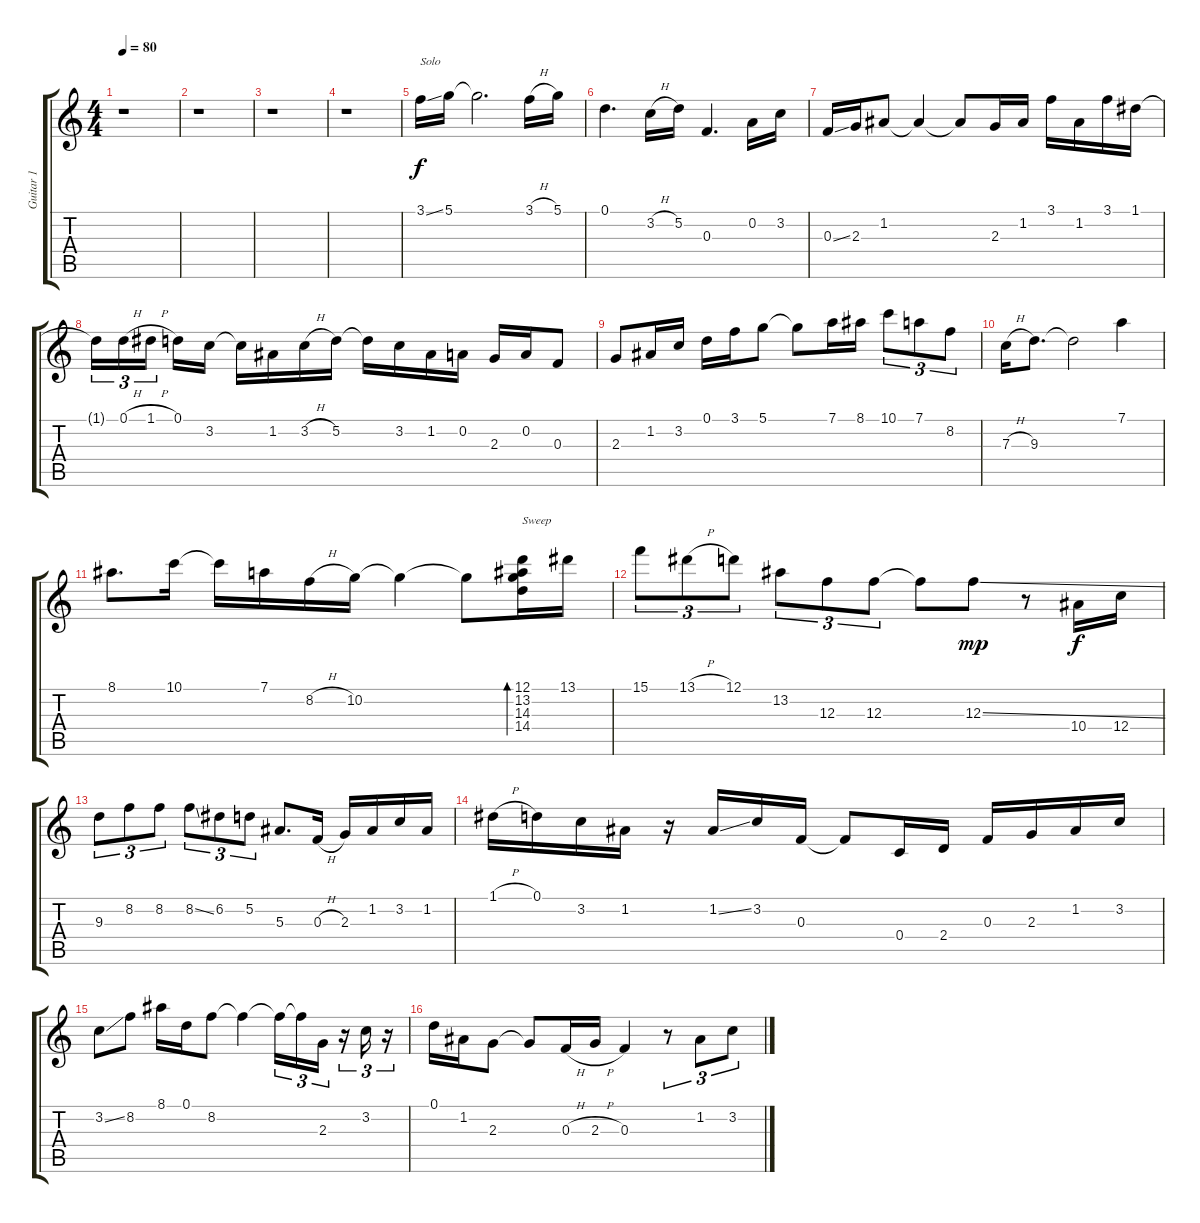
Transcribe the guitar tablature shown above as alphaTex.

\track ("Guitar 1" "Guitar 1") {instrument acousticguitarsteel}
\staff {score tabs}
\tuning (D4 A3 F3 C3 G2 D2) {hide}
\ts (4 4)
\tempo 80
\clef g2
\ks c
r.1{dy f} |
r.1 |
r.1 |
r.1 |
3.1{ss}.16{txt "Solo"} 5.1.16 5.1{t}.2{d} 3.1{h}.16 5.1.16 |
0.1.4{d} 3.2{h}.16 5.2.16 0.3.4{d} 0.2.16 3.2.16 |
0.3{ss}.16 2.3.16 1.2.8 1.2{t}.4 1.2{t}.8 2.3.16 1.2.16 3.1.16 1.2.16 3.1.16 1.1.16 |
1.1{t}.16{tu (3 2)} 0.1{h}.16{tu (3 2)} 1.1{h}.16{tu (3 2) beam splitsecondary} 0.1.16 3.2.16 3.2{t}.16 1.2.16 3.2{h}.16 5.2.16 5.2{t}.16 3.2.16 1.2.16 0.2.16 2.3.16 0.2.16 0.3.8 |
2.3.8 1.2.16 3.2.16 0.1.16 3.1.16 5.1.8 5.1{t}.8 7.1.16 8.1.16 10.1.8{tu (3 2)} 7.1.8{tu (3 2)} 8.2.8{tu (3 2)} |
7.3{h}.16 9.3.8{d} 9.3{t}.2 7.1.4 |
8.1.8{d} 10.1.16 10.1{t}.16 7.1.16 8.2{h}.16 10.2.16 10.2{t}.4 10.2{t}.8 (12.1 13.2 14.3 14.4).16{bd 120 txt "Sweep"} 13.1.16 |
15.1.8{tu (3 2)} 13.1{h}.8{tu (3 2)} 12.1.8{tu (3 2)} 13.2.8{tu (3 2)} 12.3.8{tu (3 2)} 12.3.8{tu (3 2)} 12.3{t}.8 12.3{ss}.8{dy mp} r.8 10.4.16{dy f} 12.4.16 |
9.3.8{tu (3 2)} 8.2.8{tu (3 2)} 8.2.8{tu (3 2)} 8.2{ss}.8{tu (3 2)} 6.2.8{tu (3 2)} 5.2.8{tu (3 2)} 5.3.8{d} 0.3{h}.16 2.3.16 1.2.16 3.2.16 1.2.16 |
1.1{h}.16 0.1.16 3.2.16 1.2.16 r.16 1.2{ss}.16 3.2.16 0.3.16 0.3{t}.8 0.4.16 2.4.16 0.3.16 2.3.16 1.2.16 3.2.16 |
3.2{ss}.8 8.2.8 8.1.16 0.1.16 8.2.8 8.2{t}.4 8.2{t}.16{tu (3 2)} 8.2{t}.16{tu (3 2)} 2.3.16{tu (3 2)} r.16{tu (3 2)} 3.2.16{tu (3 2)} r.16{tu (3 2)} |
0.1.16 1.2.16 2.3.8 2.3{t}.8 0.3{h}.16 2.3{h}.16 0.3.4 r.8{tu (3 2)} 1.2.8{tu (3 2)} 3.2.8{tu (3 2)}
